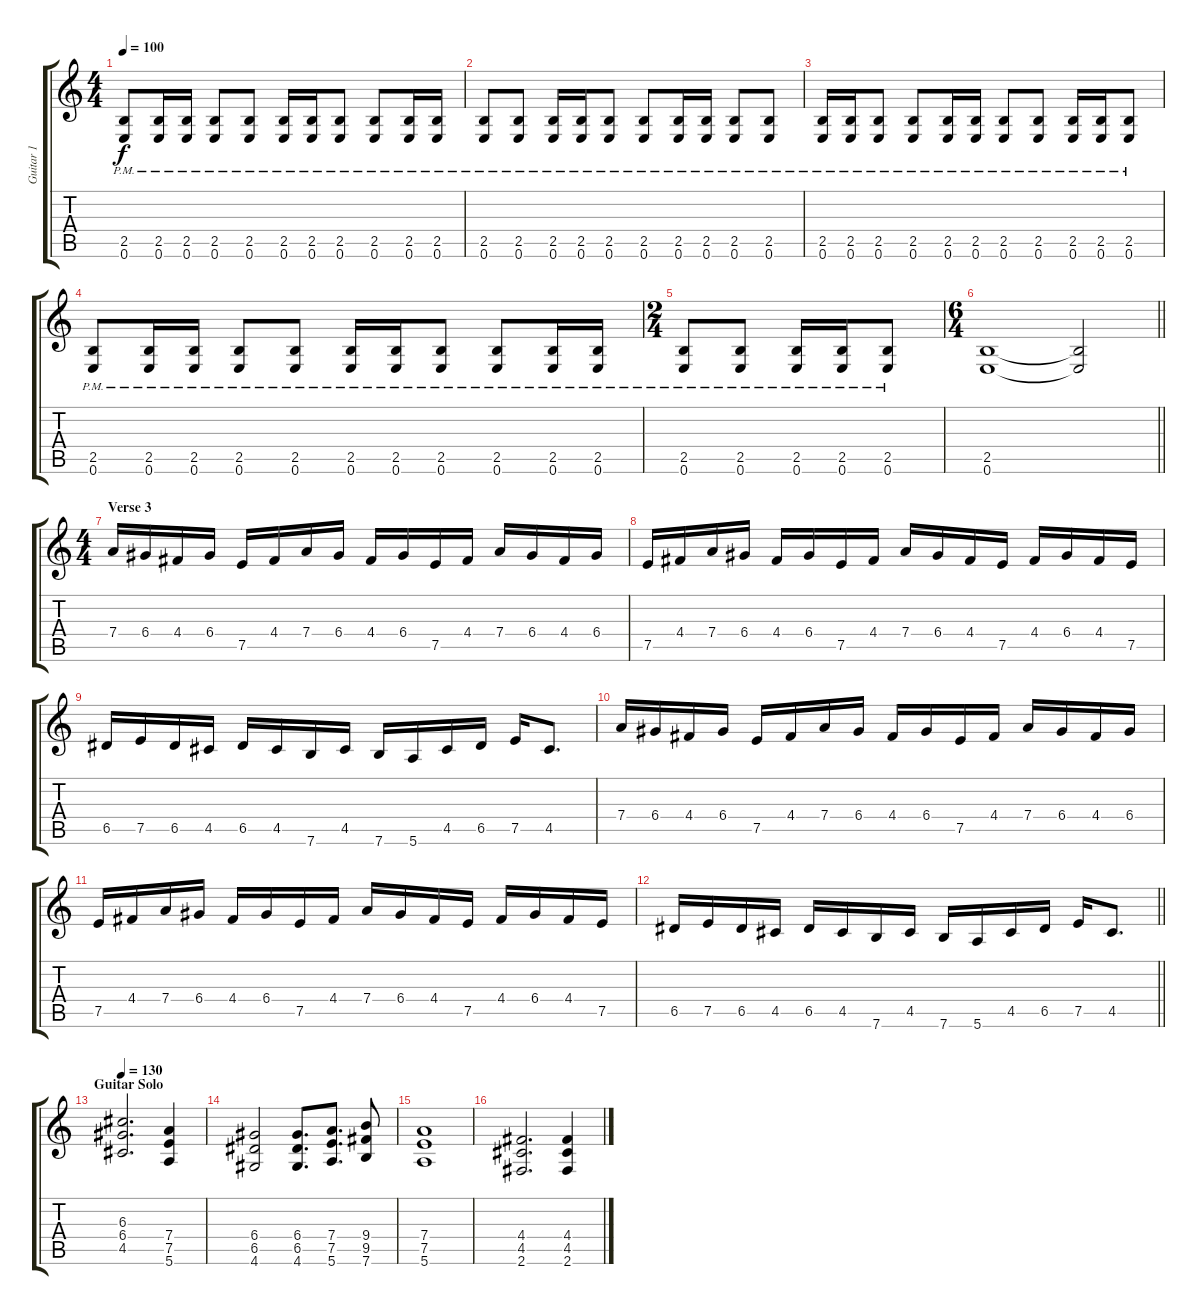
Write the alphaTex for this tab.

\track ("Guitar 1" "Guitar 1") {instrument distortionguitar}
\staff {score tabs}
\tuning (E4 B3 G3 D3 A2 E2) {hide}
\ts (4 4)
\tempo 100
\clef g2
\ks c
(2.5{pm} 0.6{pm}).8{dy f} (2.5{pm} 0.6{pm}).16 (2.5{pm} 0.6{pm}).16 (2.5{pm} 0.6{pm}).8 (2.5{pm} 0.6{pm}).8 (2.5{pm} 0.6{pm}).16 (2.5{pm} 0.6{pm}).16 (2.5{pm} 0.6{pm}).8 (2.5{pm} 0.6{pm}).8 (2.5{pm} 0.6{pm}).16 (2.5{pm} 0.6{pm}).16 |
(2.5{pm} 0.6{pm}).8 (2.5{pm} 0.6{pm}).8 (2.5{pm} 0.6{pm}).16 (2.5{pm} 0.6{pm}).16 (2.5{pm} 0.6{pm}).8 (2.5{pm} 0.6{pm}).8 (2.5{pm} 0.6{pm}).16 (2.5{pm} 0.6{pm}).16 (2.5{pm} 0.6{pm}).8 (2.5{pm} 0.6{pm}).8 |
(2.5{pm} 0.6{pm}).16 (2.5{pm} 0.6{pm}).16 (2.5{pm} 0.6{pm}).8 (2.5{pm} 0.6{pm}).8 (2.5{pm} 0.6{pm}).16 (2.5{pm} 0.6{pm}).16 (2.5{pm} 0.6{pm}).8 (2.5{pm} 0.6{pm}).8 (2.5{pm} 0.6{pm}).16 (2.5{pm} 0.6{pm}).16 (2.5{pm} 0.6{pm}).8 |
(2.5{pm} 0.6{pm}).8 (2.5{pm} 0.6{pm}).16 (2.5{pm} 0.6{pm}).16 (2.5{pm} 0.6{pm}).8 (2.5{pm} 0.6{pm}).8 (2.5{pm} 0.6{pm}).16 (2.5{pm} 0.6{pm}).16 (2.5{pm} 0.6{pm}).8 (2.5{pm} 0.6{pm}).8 (2.5{pm} 0.6{pm}).16 (2.5{pm} 0.6{pm}).16 |
\ts (2 4)
(2.5{pm} 0.6{pm}).8 (2.5{pm} 0.6{pm}).8 (2.5{pm} 0.6{pm}).16 (2.5{pm} 0.6{pm}).16 (2.5{pm} 0.6{pm}).8 |
\ts (6 4)
\barLineRight lightlight
(2.5 0.6).1 (2.5{t} 0.6{t}).2 |
\ts (4 4)
\section ("" "Verse 3")
7.4.16 6.4.16 4.4.16 6.4.16 7.5.16 4.4.16 7.4.16 6.4.16 4.4.16 6.4.16 7.5.16 4.4.16 7.4.16 6.4.16 4.4.16 6.4.16 |
7.5.16 4.4.16 7.4.16 6.4.16 4.4.16 6.4.16 7.5.16 4.4.16 7.4.16 6.4.16 4.4.16 7.5.16 4.4.16 6.4.16 4.4.16 7.5.16 |
6.5.16 7.5.16 6.5.16 4.5.16 6.5.16 4.5.16 7.6.16 4.5.16 7.6.16 5.6.16 4.5.16 6.5.16 7.5.16 4.5.8{d} |
7.4.16 6.4.16 4.4.16 6.4.16 7.5.16 4.4.16 7.4.16 6.4.16 4.4.16 6.4.16 7.5.16 4.4.16 7.4.16 6.4.16 4.4.16 6.4.16 |
7.5.16 4.4.16 7.4.16 6.4.16 4.4.16 6.4.16 7.5.16 4.4.16 7.4.16 6.4.16 4.4.16 7.5.16 4.4.16 6.4.16 4.4.16 7.5.16 |
\barLineRight lightlight
6.5.16 7.5.16 6.5.16 4.5.16 6.5.16 4.5.16 7.6.16 4.5.16 7.6.16 5.6.16 4.5.16 6.5.16 7.5.16 4.5.8{d} |
\section ("" "Guitar Solo")
\tempo 130
(6.3 6.4 4.5).2{d} (7.4 7.5 5.6).4 |
(6.4 6.5 4.6).2 (6.4 6.5 4.6).8{d} (7.4 7.5 5.6).8{d} (9.4 9.5 7.6).8 |
(7.4 7.5 5.6).1 |
(4.4 4.5 2.6).2{d} (4.4 4.5 2.6).4
